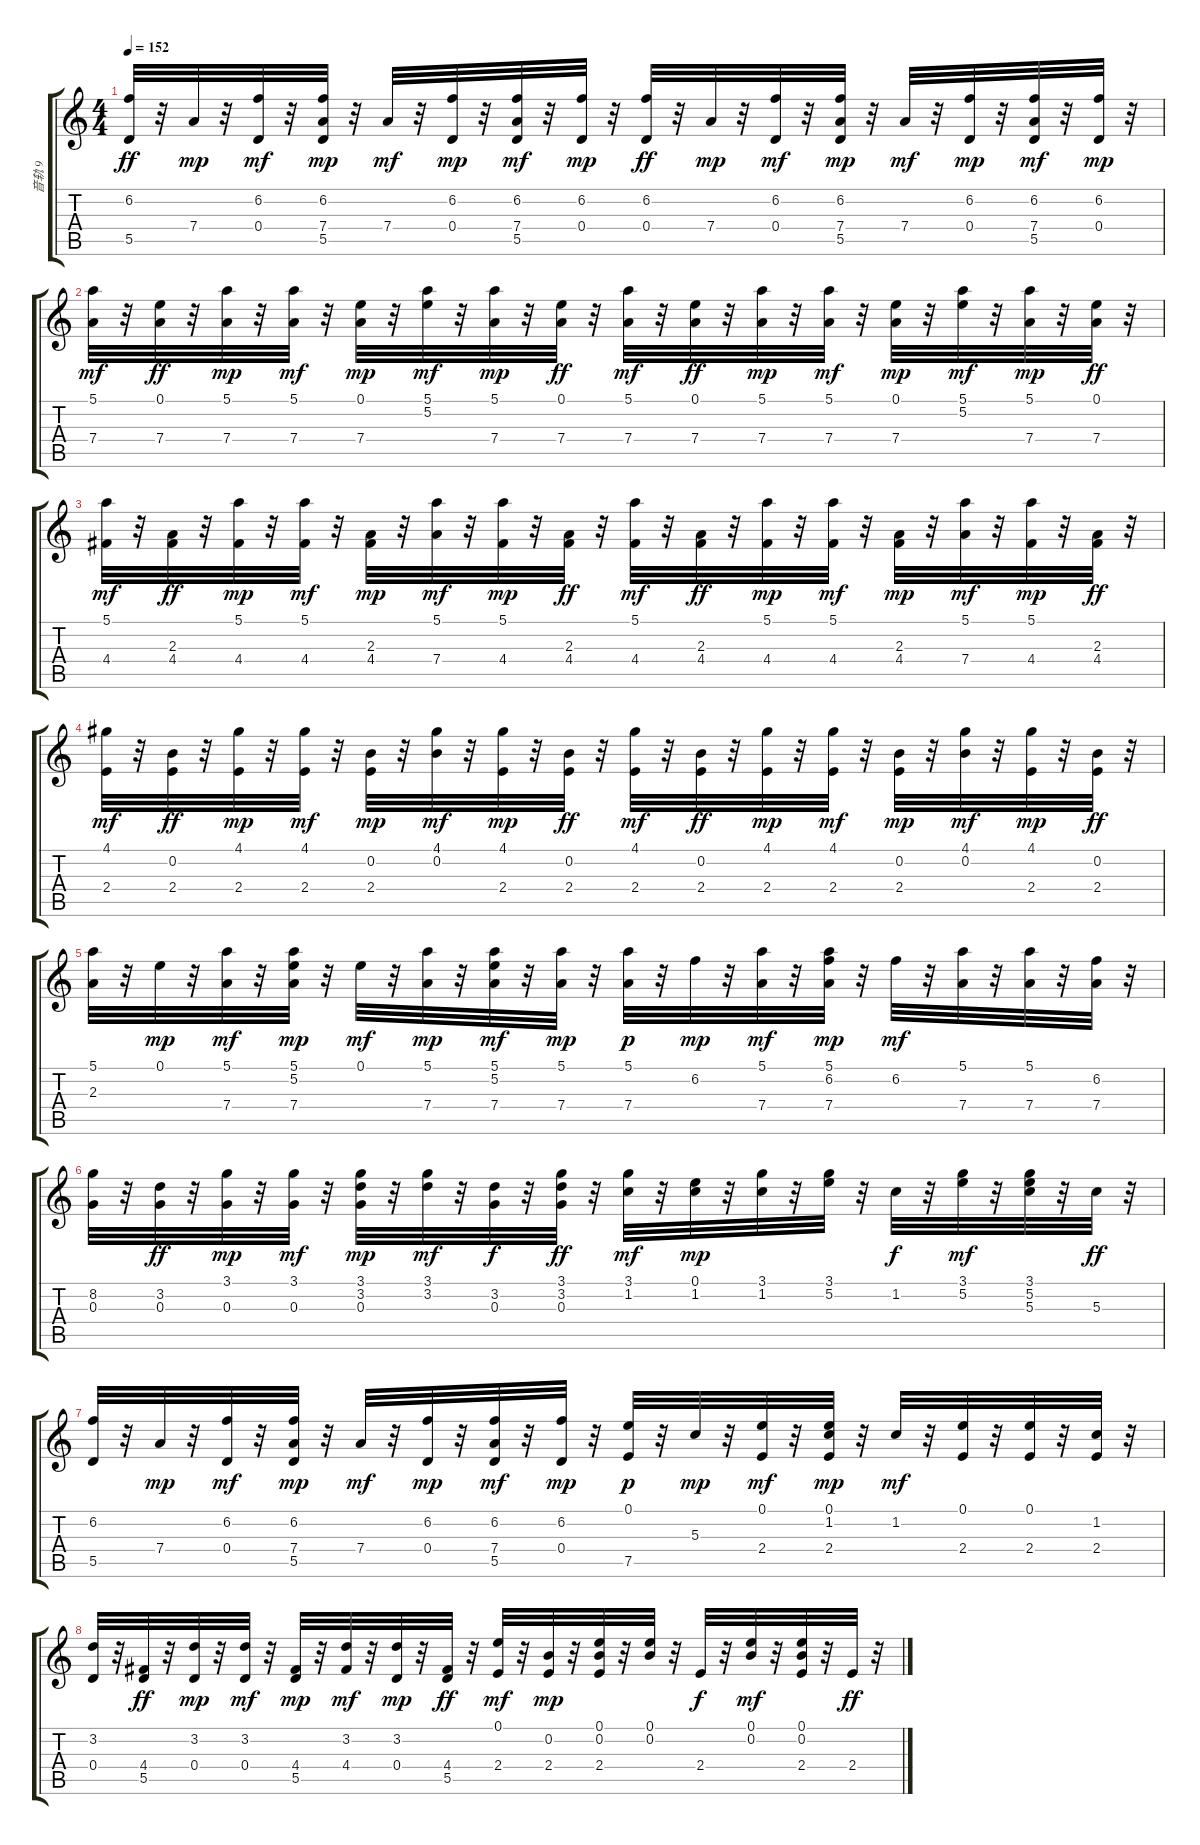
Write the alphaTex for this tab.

\track ("音轨 9" "音轨 9") {instrument synthbass2}
\staff {score tabs}
\tuning (E4 B3 G3 D3 A2 E2) {hide}
\ts (4 4)
\tempo 152
\clef g2
\ks c
(6.2 5.5).32{dy ff} r.32 7.4.32{dy mp} r.32 (6.2 0.4).32{dy mf} r.32 (6.2 7.4 5.5).32{dy mp} r.32 7.4.32{dy mf} r.32 (6.2 0.4).32{dy mp} r.32 (6.2 7.4 5.5).32{dy mf} r.32 (6.2 0.4).32{dy mp} r.32 (6.2 0.4).32{dy ff} r.32 7.4.32{dy mp} r.32 (6.2 0.4).32{dy mf} r.32 (6.2 7.4 5.5).32{dy mp} r.32 7.4.32{dy mf} r.32 (6.2 0.4).32{dy mp} r.32 (6.2 7.4 5.5).32{dy mf} r.32 (6.2 0.4).32{dy mp} r.32 |
(5.1 7.4).32{dy mf} r.32 (0.1 7.4).32{dy ff} r.32 (5.1 7.4).32{dy mp} r.32 (5.1 7.4).32{dy mf} r.32 (0.1 7.4).32{dy mp} r.32 (5.1 5.2).32{dy mf} r.32 (5.1 7.4).32{dy mp} r.32 (0.1 7.4).32{dy ff} r.32 (5.1 7.4).32{dy mf} r.32 (0.1 7.4).32{dy ff} r.32 (5.1 7.4).32{dy mp} r.32 (5.1 7.4).32{dy mf} r.32 (0.1 7.4).32{dy mp} r.32 (5.1 5.2).32{dy mf} r.32 (5.1 7.4).32{dy mp} r.32 (0.1 7.4).32{dy ff} r.32 |
(5.1 4.4).32{dy mf} r.32 (2.3 4.4).32{dy ff} r.32 (5.1 4.4).32{dy mp} r.32 (5.1 4.4).32{dy mf} r.32 (2.3 4.4).32{dy mp} r.32 (5.1 7.4).32{dy mf} r.32 (5.1 4.4).32{dy mp} r.32 (2.3 4.4).32{dy ff} r.32 (5.1 4.4).32{dy mf} r.32 (2.3 4.4).32{dy ff} r.32 (5.1 4.4).32{dy mp} r.32 (5.1 4.4).32{dy mf} r.32 (2.3 4.4).32{dy mp} r.32 (5.1 7.4).32{dy mf} r.32 (5.1 4.4).32{dy mp} r.32 (2.3 4.4).32{dy ff} r.32 |
(4.1 2.4).32{dy mf} r.32 (0.2 2.4).32{dy ff} r.32 (4.1 2.4).32{dy mp} r.32 (4.1 2.4).32{dy mf} r.32 (0.2 2.4).32{dy mp} r.32 (4.1 0.2).32{dy mf} r.32 (4.1 2.4).32{dy mp} r.32 (0.2 2.4).32{dy ff} r.32 (4.1 2.4).32{dy mf} r.32 (0.2 2.4).32{dy ff} r.32 (4.1 2.4).32{dy mp} r.32 (4.1 2.4).32{dy mf} r.32 (0.2 2.4).32{dy mp} r.32 (4.1 0.2).32{dy mf} r.32 (4.1 2.4).32{dy mp} r.32 (0.2 2.4).32{dy ff} r.32 |
(5.1 2.3).32 r.32 0.1.32{dy mp} r.32 (5.1 7.4).32{dy mf} r.32 (5.1 5.2 7.4).32{dy mp} r.32 0.1.32{dy mf} r.32 (5.1 7.4).32{dy mp} r.32 (5.1 5.2 7.4).32{dy mf} r.32 (5.1 7.4).32{dy mp} r.32 (5.1 7.4).32{dy p} r.32 6.2.32{dy mp} r.32 (5.1 7.4).32{dy mf} r.32 (5.1 6.2 7.4).32{dy mp} r.32 6.2.32{dy mf} r.32 (5.1 7.4).32 r.32 (5.1 7.4).32 r.32 (6.2 7.4).32 r.32 |
(8.2 0.3).32 r.32 (3.2 0.3).32{dy ff} r.32 (3.1 0.3).32{dy mp} r.32 (3.1 0.3).32{dy mf} r.32 (3.1 3.2 0.3).32{dy mp} r.32 (3.1 3.2).32{dy mf} r.32 (3.2 0.3).32{dy f} r.32 (3.1 3.2 0.3).32{dy ff} r.32 (3.1 1.2).32{dy mf} r.32 (0.1 1.2).32{dy mp} r.32 (3.1 1.2).32 r.32 (3.1 5.2).32 r.32 1.2.32{dy f} r.32 (3.1 5.2).32{dy mf} r.32 (3.1 5.2 5.3).32 r.32 5.3.32{dy ff} r.32 |
(6.2 5.5).32 r.32 7.4.32{dy mp} r.32 (6.2 0.4).32{dy mf} r.32 (6.2 7.4 5.5).32{dy mp} r.32 7.4.32{dy mf} r.32 (6.2 0.4).32{dy mp} r.32 (6.2 7.4 5.5).32{dy mf} r.32 (6.2 0.4).32{dy mp} r.32 (0.1 7.5).32{dy p} r.32 5.3.32{dy mp} r.32 (0.1 2.4).32{dy mf} r.32 (0.1 1.2 2.4).32{dy mp} r.32 1.2.32{dy mf} r.32 (0.1 2.4).32 r.32 (0.1 2.4).32 r.32 (1.2 2.4).32 r.32 |
(3.2 0.4).32 r.32 (4.4 5.5).32{dy ff} r.32 (3.2 0.4).32{dy mp} r.32 (3.2 0.4).32{dy mf} r.32 (4.4 5.5).32{dy mp} r.32 (3.2 4.4).32{dy mf} r.32 (3.2 0.4).32{dy mp} r.32 (4.4 5.5).32{dy ff} r.32 (0.1 2.4).32{dy mf} r.32 (0.2 2.4).32{dy mp} r.32 (0.1 0.2 2.4).32 r.32 (0.1 0.2).32 r.32 2.4.32{dy f} r.32 (0.1 0.2).32{dy mf} r.32 (0.1 0.2 2.4).32 r.32 2.4.32{dy ff} r.32
